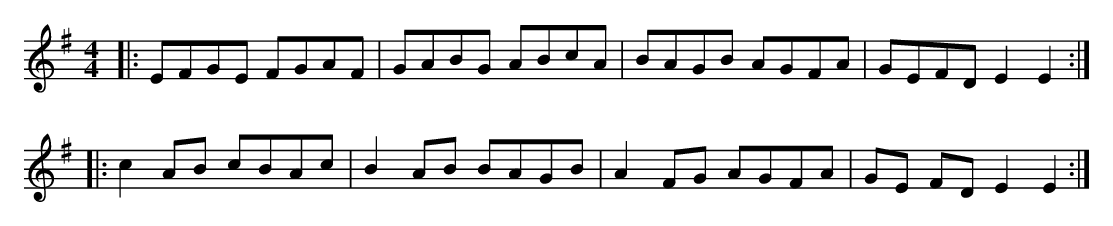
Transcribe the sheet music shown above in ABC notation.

X:1
M:4/4
K:Emin
|:EFGE FGAF|GABG ABcA|BAGB AGFA|GEFD E2E2:|
|:c2 AB cBAc|B2 AB BAGB|A2 FG AGFA|GE FD E2 E2:|
